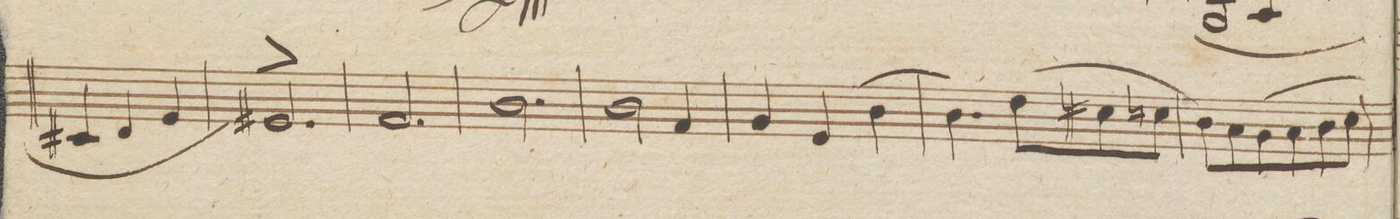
**kern	**dynam
*I"Viole.	*
*clefC3	*
*k[]	*
*M3/4	*
4D#X/	.
4E/	.
4F/)	.
=8	=8
2.F#X^>/	.
=9	=9
2.G/	.
=10	=10
2.c\	.
=11	=11
2c\	.
4G/	.
=12	=12
4A/	.
4F/	.
[4c\	.
=13	=13
4.c\]	.
(8e\L	.
8d#X\	.
8dn\J	.
=14	=14
8c\L)	.
(8B\	.
8A\	.
8B\	.
8c\	.
8d\J)	.
=15	=15
*-	*-
